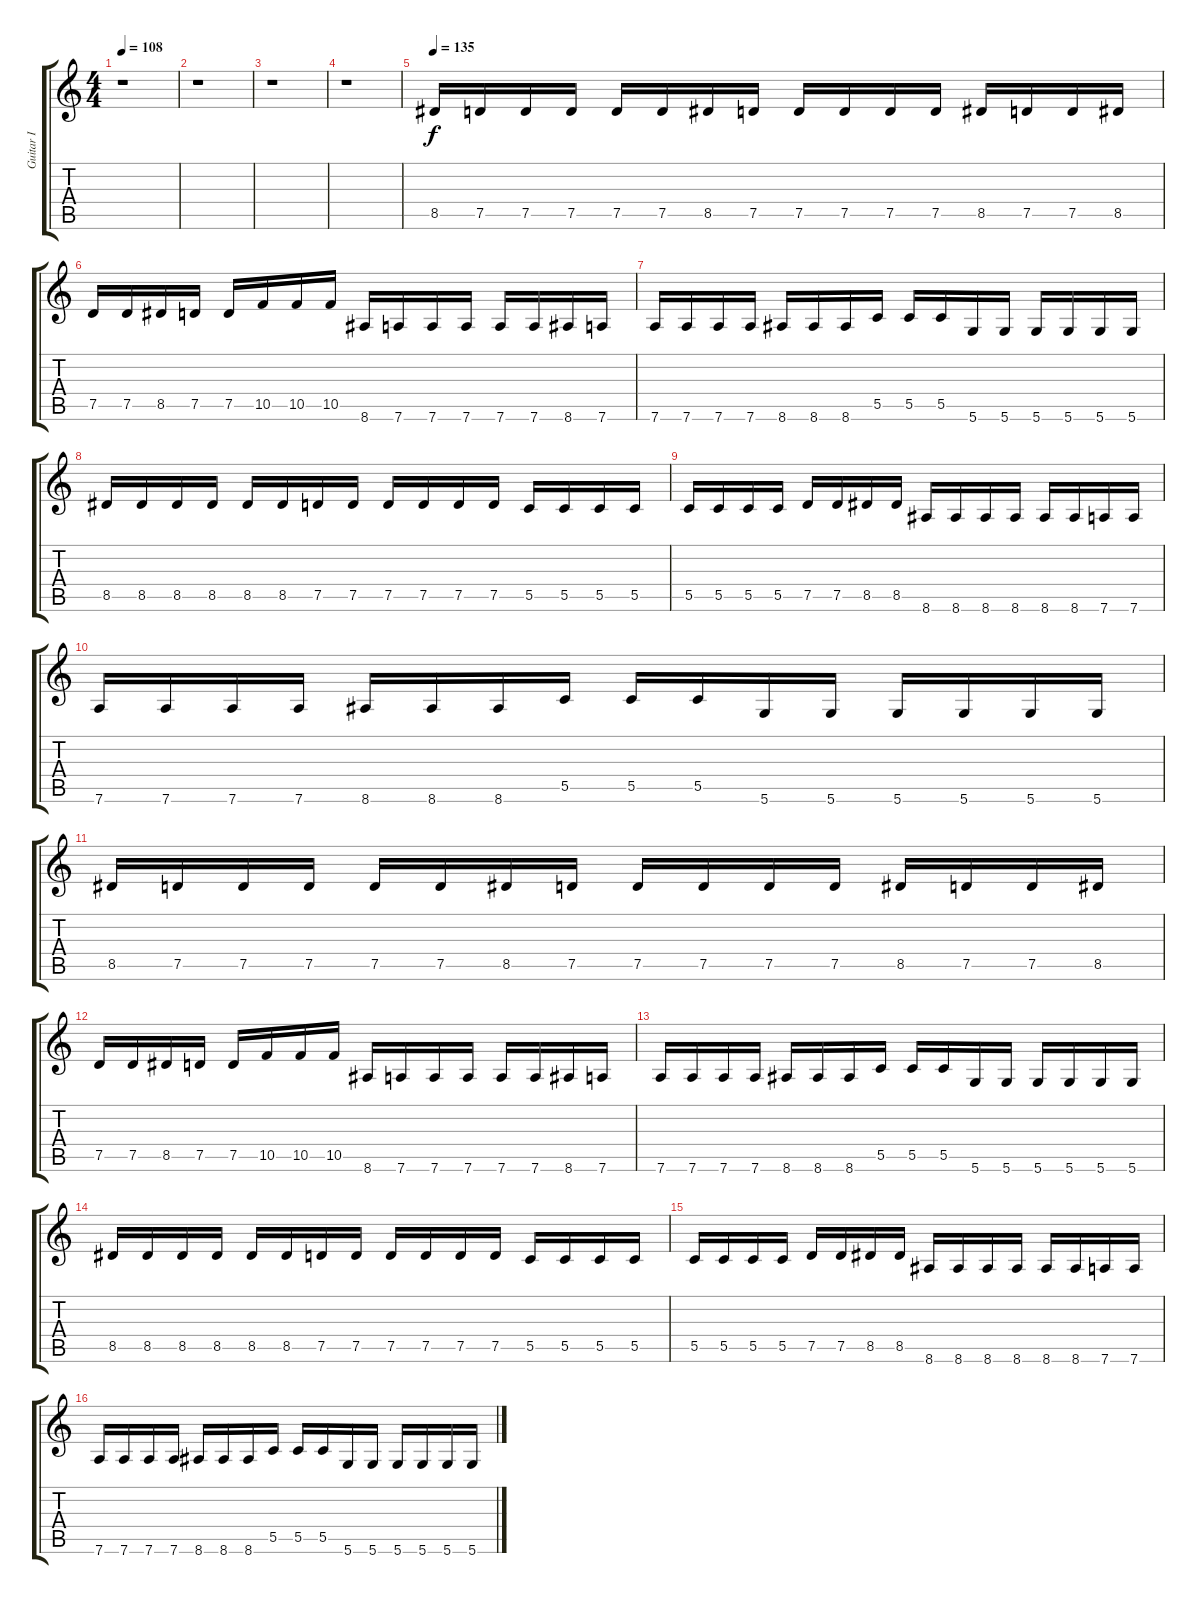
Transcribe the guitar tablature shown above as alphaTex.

\track ("Guitar I" "Guitar I") {instrument distortionguitar}
\staff {score tabs}
\tuning (D4 A3 F3 C3 G2 D2) {hide}
\ts (4 4)
\tempo 108
\clef g2
\ks c
r.1{dy f} |
r.1 |
r.1 |
r.1 |
\tempo 135
8.5.16 7.5.16 7.5.16 7.5.16 7.5.16 7.5.16 8.5.16 7.5.16 7.5.16 7.5.16 7.5.16 7.5.16 8.5.16 7.5.16 7.5.16 8.5.16 |
7.5.16 7.5.16 8.5.16 7.5.16 7.5.16 10.5.16 10.5.16 10.5.16 8.6.16 7.6.16 7.6.16 7.6.16 7.6.16 7.6.16 8.6.16 7.6.16 |
7.6.16 7.6.16 7.6.16 7.6.16 8.6.16 8.6.16 8.6.16 5.5.16 5.5.16 5.5.16 5.6.16 5.6.16 5.6.16 5.6.16 5.6.16 5.6.16 |
8.5.16 8.5.16 8.5.16 8.5.16 8.5.16 8.5.16 7.5.16 7.5.16 7.5.16 7.5.16 7.5.16 7.5.16 5.5.16 5.5.16 5.5.16 5.5.16 |
5.5.16 5.5.16 5.5.16 5.5.16 7.5.16 7.5.16 8.5.16 8.5.16 8.6.16 8.6.16 8.6.16 8.6.16 8.6.16 8.6.16 7.6.16 7.6.16 |
7.6.16 7.6.16 7.6.16 7.6.16 8.6.16 8.6.16 8.6.16 5.5.16 5.5.16 5.5.16 5.6.16 5.6.16 5.6.16 5.6.16 5.6.16 5.6.16 |
8.5.16 7.5.16 7.5.16 7.5.16 7.5.16 7.5.16 8.5.16 7.5.16 7.5.16 7.5.16 7.5.16 7.5.16 8.5.16 7.5.16 7.5.16 8.5.16 |
7.5.16 7.5.16 8.5.16 7.5.16 7.5.16 10.5.16 10.5.16 10.5.16 8.6.16 7.6.16 7.6.16 7.6.16 7.6.16 7.6.16 8.6.16 7.6.16 |
7.6.16 7.6.16 7.6.16 7.6.16 8.6.16 8.6.16 8.6.16 5.5.16 5.5.16 5.5.16 5.6.16 5.6.16 5.6.16 5.6.16 5.6.16 5.6.16 |
8.5.16 8.5.16 8.5.16 8.5.16 8.5.16 8.5.16 7.5.16 7.5.16 7.5.16 7.5.16 7.5.16 7.5.16 5.5.16 5.5.16 5.5.16 5.5.16 |
5.5.16 5.5.16 5.5.16 5.5.16 7.5.16 7.5.16 8.5.16 8.5.16 8.6.16 8.6.16 8.6.16 8.6.16 8.6.16 8.6.16 7.6.16 7.6.16 |
7.6.16 7.6.16 7.6.16 7.6.16 8.6.16 8.6.16 8.6.16 5.5.16 5.5.16 5.5.16 5.6.16 5.6.16 5.6.16 5.6.16 5.6.16 5.6.16
